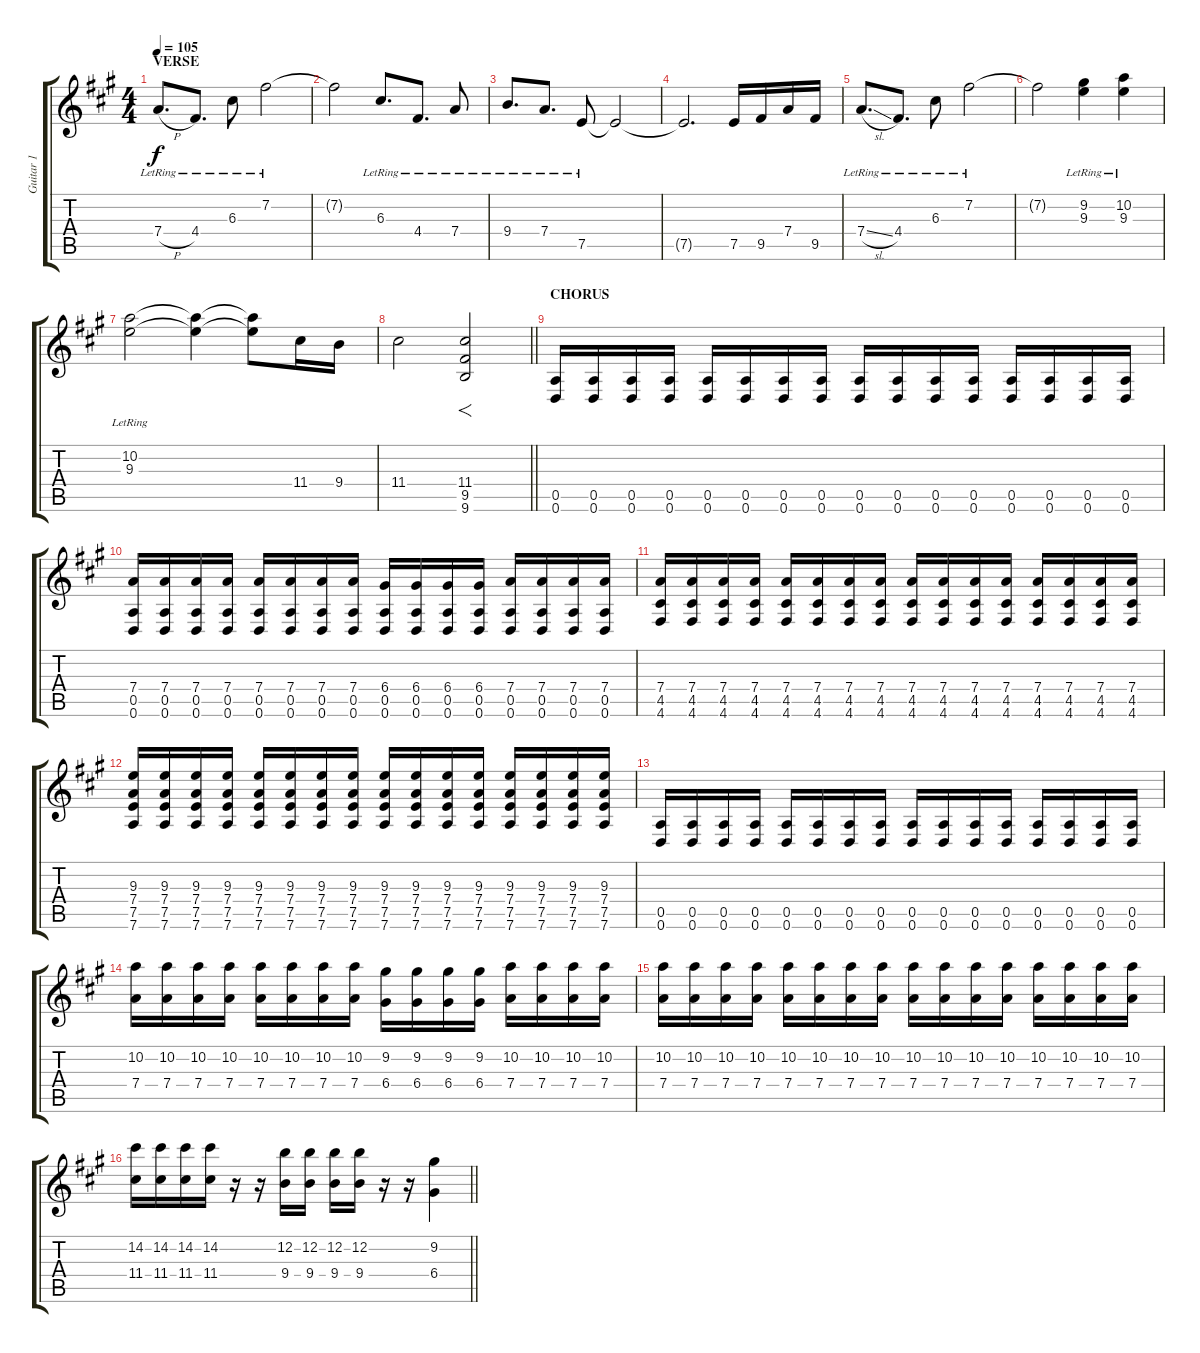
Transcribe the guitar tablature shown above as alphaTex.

\track ("Guitar 1" "Guitar 1") {instrument electricguitarjazz}
\staff {score tabs}
\tuning (E4 B3 G3 D3 A2 D2) {hide}
\ts (4 4)
\section ("" "VERSE")
\tempo 105
\clef g2
\ks f#minor
7.4{h lr}.8{d dy f instrument electricguitarjazz} 4.4{lr}.8{d} 6.3{lr}.8 7.2{lr}.2 |
7.2{t}.2 6.3{lr}.8{d} 4.4{lr}.8{d} 7.4{lr}.8 |
9.4{lr}.8{d} 7.4{lr}.8{d} 7.5{lr}.8 7.5{t}.2 |
7.5{t}.2{d} 7.5.16 9.5.16 7.4.16 9.5.16 |
7.4{sl lr}.8{d instrument electricguitarjazz} 4.4{lr}.8{d} 6.3{lr}.8 7.2{lr}.2 |
7.2{t}.2 (9.2{lr} 9.3{lr}).4 (10.2{lr} 9.3{lr}).4 |
(10.2{lr} 9.3{lr}).2 (10.2{t} 9.3{t}).4 (10.2{t} 9.3{t}).8 11.4.16 9.4.16 |
\barLineRight lightlight
11.4.2 (11.4 9.5 9.6).2{f instrument distortionguitar} |
\section ("" "CHORUS")
(0.5 0.6).16{instrument distortionguitar} (0.5 0.6).16 (0.5 0.6).16 (0.5 0.6).16 (0.5 0.6).16 (0.5 0.6).16 (0.5 0.6).16 (0.5 0.6).16 (0.5 0.6).16 (0.5 0.6).16 (0.5 0.6).16 (0.5 0.6).16 (0.5 0.6).16 (0.5 0.6).16 (0.5 0.6).16 (0.5 0.6).16 |
(7.4 0.5 0.6).16 (7.4 0.5 0.6).16 (7.4 0.5 0.6).16 (7.4 0.5 0.6).16 (7.4 0.5 0.6).16 (7.4 0.5 0.6).16 (7.4 0.5 0.6).16 (7.4 0.5 0.6).16 (6.4 0.5 0.6).16 (6.4 0.5 0.6).16 (6.4 0.5 0.6).16 (6.4 0.5 0.6).16 (7.4 0.5 0.6).16 (7.4 0.5 0.6).16 (7.4 0.5 0.6).16 (7.4 0.5 0.6).16 |
(7.4 4.5 4.6).16 (7.4 4.5 4.6).16 (7.4 4.5 4.6).16 (7.4 4.5 4.6).16 (7.4 4.5 4.6).16 (7.4 4.5 4.6).16 (7.4 4.5 4.6).16 (7.4 4.5 4.6).16 (7.4 4.5 4.6).16 (7.4 4.5 4.6).16 (7.4 4.5 4.6).16 (7.4 4.5 4.6).16 (7.4 4.5 4.6).16 (7.4 4.5 4.6).16 (7.4 4.5 4.6).16 (7.4 4.5 4.6).16 |
(9.3 7.4 7.5 7.6).16 (9.3 7.4 7.5 7.6).16 (9.3 7.4 7.5 7.6).16 (9.3 7.4 7.5 7.6).16 (9.3 7.4 7.5 7.6).16 (9.3 7.4 7.5 7.6).16 (9.3 7.4 7.5 7.6).16 (9.3 7.4 7.5 7.6).16 (9.3 7.4 7.5 7.6).16 (9.3 7.4 7.5 7.6).16 (9.3 7.4 7.5 7.6).16 (9.3 7.4 7.5 7.6).16 (9.3 7.4 7.5 7.6).16 (9.3 7.4 7.5 7.6).16 (9.3 7.4 7.5 7.6).16 (9.3 7.4 7.5 7.6).16 |
(0.5 0.6).16 (0.5 0.6).16 (0.5 0.6).16 (0.5 0.6).16 (0.5 0.6).16 (0.5 0.6).16 (0.5 0.6).16 (0.5 0.6).16 (0.5 0.6).16 (0.5 0.6).16 (0.5 0.6).16 (0.5 0.6).16 (0.5 0.6).16 (0.5 0.6).16 (0.5 0.6).16 (0.5 0.6).16 |
(10.2 7.4).16 (10.2 7.4).16 (10.2 7.4).16 (10.2 7.4).16 (10.2 7.4).16 (10.2 7.4).16 (10.2 7.4).16 (10.2 7.4).16 (9.2 6.4).16 (9.2 6.4).16 (9.2 6.4).16 (9.2 6.4).16 (10.2 7.4).16 (10.2 7.4).16 (10.2 7.4).16 (10.2 7.4).16 |
(10.2 7.4).16 (10.2 7.4).16 (10.2 7.4).16 (10.2 7.4).16 (10.2 7.4).16 (10.2 7.4).16 (10.2 7.4).16 (10.2 7.4).16 (10.2 7.4).16 (10.2 7.4).16 (10.2 7.4).16 (10.2 7.4).16 (10.2 7.4).16 (10.2 7.4).16 (10.2 7.4).16 (10.2 7.4).16 |
\barLineRight lightlight
(14.2 11.4).16 (14.2 11.4).16 (14.2 11.4).16 (14.2 11.4).16 r.16 r.16 (12.2 9.4).16 (12.2 9.4).16 (12.2 9.4).16 (12.2 9.4).16 r.16 r.16 (9.2 6.4).4
